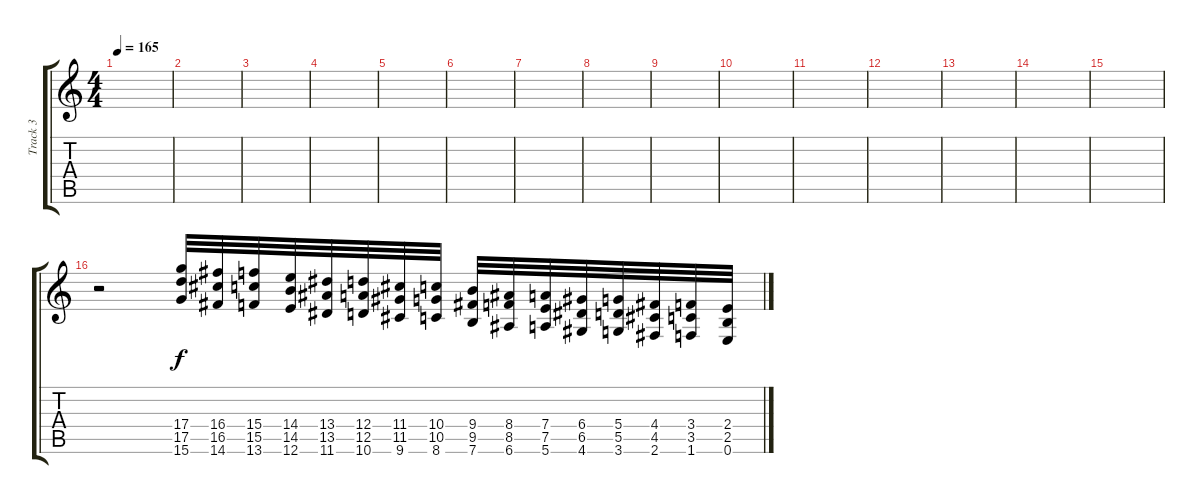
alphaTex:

\track ("Track 3" "Track 3") {instrument overdrivenguitar}
\staff {score tabs}
\tuning (E4 B3 G3 D3 A2 E2) {hide}
\ts (4 4)
\tempo 165
\clef g2
\ks c
|
|
|
|
|
|
|
|
|
|
|
|
|
|
|
r.2 (17.4 17.5 15.6).32{instrument distortionguitar} (16.4 16.5 14.6).32 (15.4 15.5 13.6).32 (14.4 14.5 12.6).32 (13.4 13.5 11.6).32 (12.4 12.5 10.6).32 (11.4 11.5 9.6).32 (10.4 10.5 8.6).32 (9.4 9.5 7.6).32 (8.4 8.5 6.6).32 (7.4 7.5 5.6).32 (6.4 6.5 4.6).32 (5.4 5.5 3.6).32 (4.4 4.5 2.6).32 (3.4 3.5 1.6).32 (2.4 2.5 0.6).32
